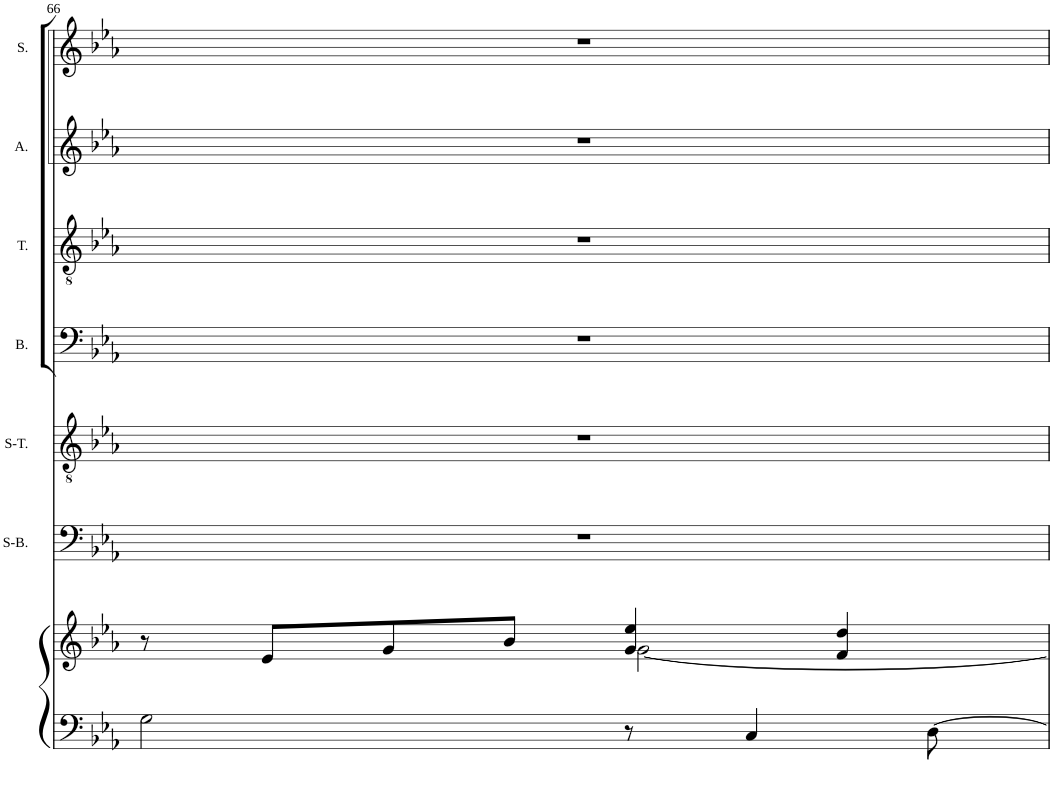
**kern	**kern	**kern	**kern	**kern	**kern	**kern	**kern
*part7	*part7	*part6	*part5	*part4	*part3	*part2	*part1
*staff8	*staff7	*staff6	*staff5	*staff4	*staff3	*staff2	*staff1
*	*	*I"Bariton Solo	*I"Tenor Solo	*I"Bass	*I"Tenor	*I"Alt	*I"Sopran
*	*	*	*	*I'B.	*I'T.	*I'A.	*I'S.
!!LO:PB:g=z
*clefF4	*clefG2	*clefF4	*clefGv2	*clefF4	*clefGv2	*clefG2	*clefG2
*k[b-e-a-]	*k[b-e-a-]	*k[b-e-a-]	*k[b-e-a-]	*k[b-e-a-]	*k[b-e-a-]	*k[b-e-a-]	*k[b-e-a-]
*E-:	*E-:	*E-:	*E-:	*E-:	*E-:	*E-:	*E-:
*M4/4	*M4/4	*M4/4	*M4/4	*M4/4	*M4/4	*M4/4	*M4/4
*met(c)	*met(c)	*met(c)	*met(c)	*met(c)	*met(c)	*met(c)	*met(c)
=66	=66	=66	=66	=66	=66	=66	=66
*	*^	*	*	*	*	*	*
2G\	8r	2ryy	1r	1r	1r	1r	1r	1r
.	8e-/L	.	.	.	.	.	.	.
.	8g/	.	.	.	.	.	.	.
.	8b-/J	.	.	.	.	.	.	.
8r	4g/ 4ee-/	[2g\	.	.	.	.	.	.
4C/	.	.	.	.	.	.	.	.
.	4f/ 4dd/	.	.	.	.	.	.	.
[8D\	.	.	.	.	.	.	.	.
*	*v	*v	*	*	*	*	*	*
=	=	=	=	=	=	=	=
*-	*-	*-	*-	*-	*-	*-	*-
